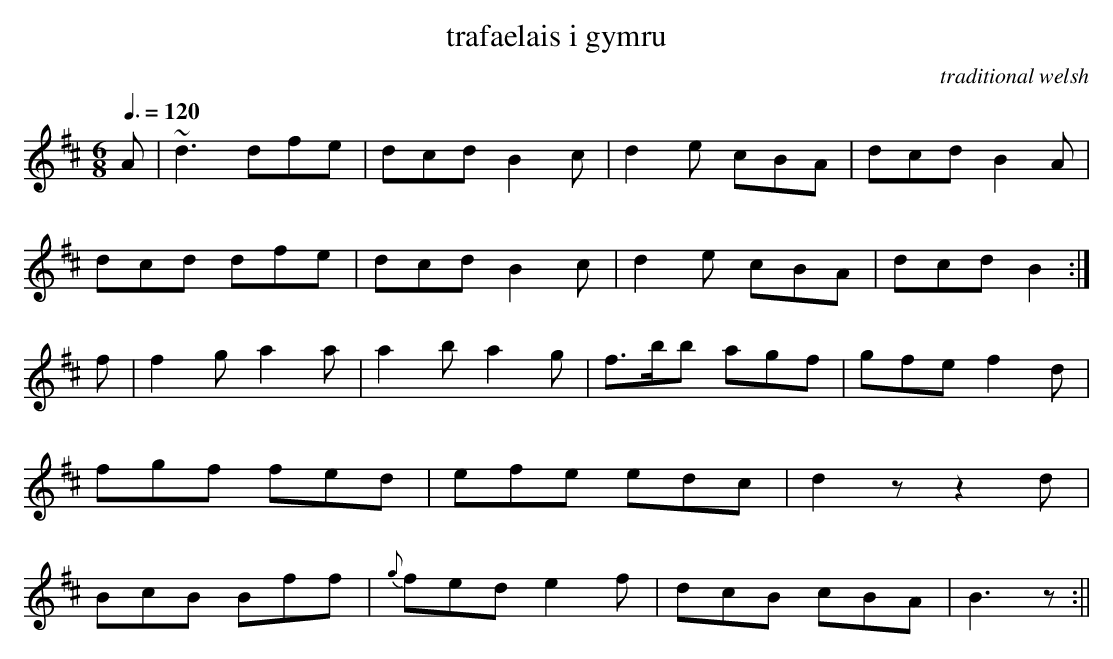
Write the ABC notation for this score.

X:1
T:trafaelais i gymru
O:traditional welsh
M:6/8
L:1/8
Q:3/8=120
K:Bm
A|~d3 dfe|dcd B2c|d2e cBA|dcd B2A|
dcd dfe|dcd B2c|d2e cBA|dcd B2:|
f|f2g a2a|a2b a2g|f>bb agf|gfe f2d|
fgf fed|efe edc|d2z z2d|
BcB Bff|{g}fed e2f|dcB cBA|B3z:||
